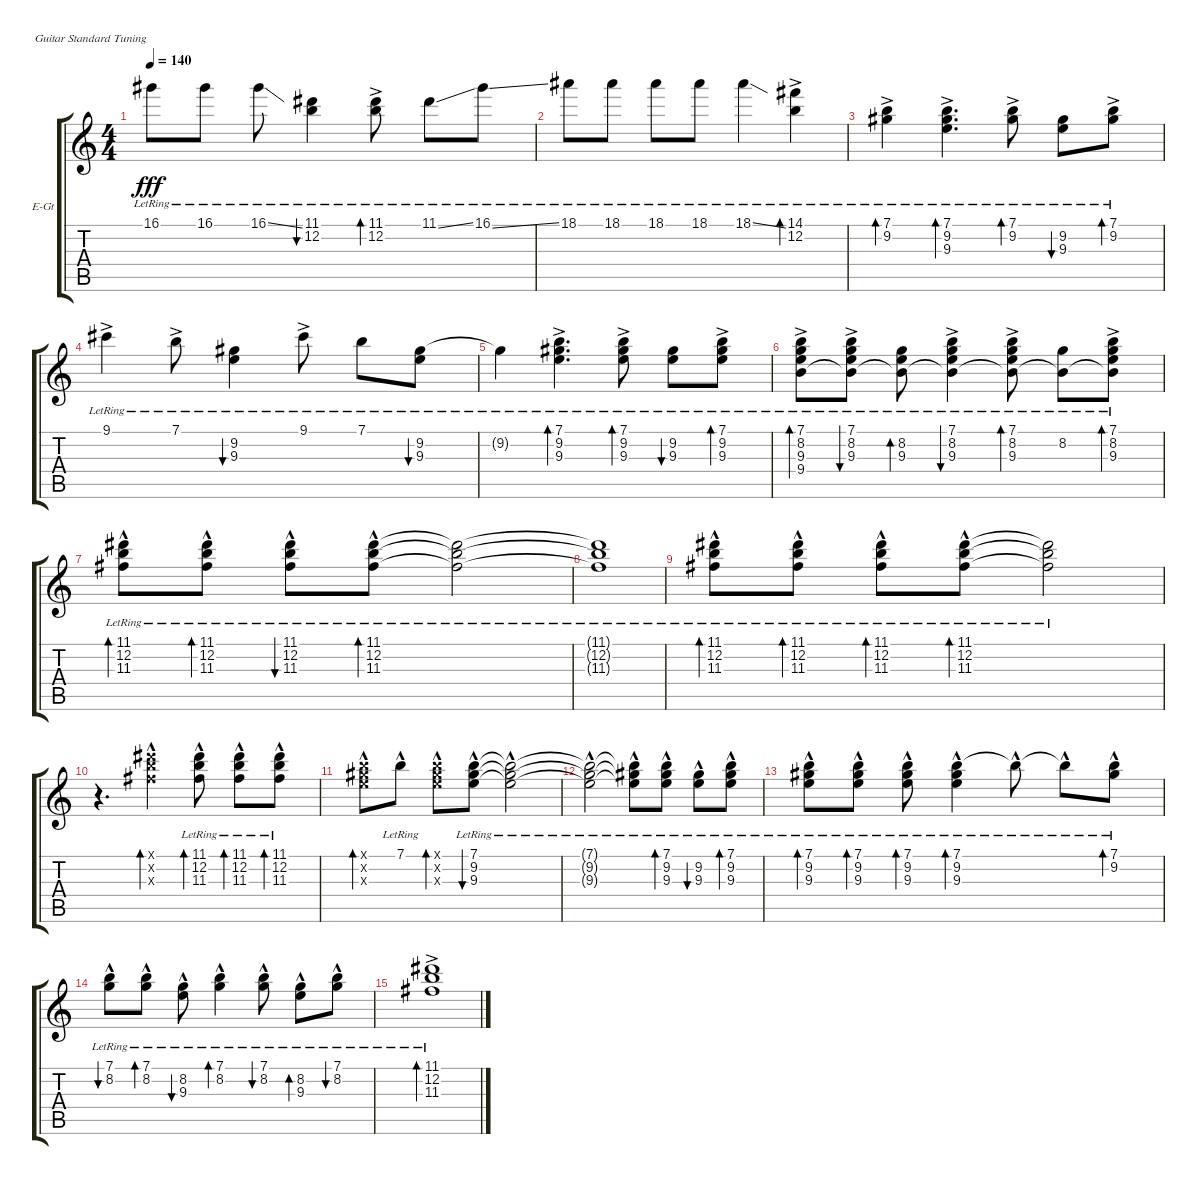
\defaultSystemsLayout 4
\bracketExtendMode groupsimilarinstruments
\firstSystemTrackNameOrientation horizontal
\otherSystemsTrackNameOrientation horizontal
\track ("Turner" "E-Gt") {instrument electricguitarclean}
\staff {score tabs}
\tuning (E4 B3 G3 D3 A2 E2)
\ts (4 4)
\tempo 140
\clef g2
\ks c
16.1{lr}.8{dy fff} 16.1{lr}.8 16.1{ss lr}.8 (11.1{lr} 12.2{lr}).4{bu 36} (11.1{ac lr} 12.2{lr}).8{bd 35} 11.1{ss lr}.8 16.1{ss lr}.8 |
18.1{lr}.8 18.1{lr}.8 18.1{lr}.8 18.1{lr}.8 18.1{ss lr}.4 (14.1{ac lr} 12.2{lr}).4{bd 34} |
(7.1{ac lr} 9.2{lr}).4{bd 33} (7.1{ac lr} 9.3{lr} 9.2{lr}).4{d bd 33} (7.1{ac lr} 9.2{lr}).8{bd 33} (9.2{lr} 9.3{lr}).8{bu 32} (7.1{ac lr} 9.2{lr}).8{bd 31} |
9.1{ac lr}.4 7.1{ac lr}.8 (9.2{lr} 9.3{lr}).4{bu 34} 9.1{ac lr}.8 7.1{lr}.8 (9.2{lr} 9.3{lr}).8{bu 32} |
9.2{lr t}.4 (9.2{lr} 7.1{ac lr} 9.3{lr}).4{d bd 71} (9.2{lr} 7.1{ac lr} 9.3{lr}).8{bd 68} (9.2{lr} 9.3{lr}).8{bu 69} (9.2{lr} 7.1{ac lr} 9.3{lr}).8{bd 67} |
(8.2{ac lr} 7.1{ac lr} 9.3{lr} 9.4).8{bd 39} (8.2{lr} 7.1{ac lr} 9.3{lr} 9.4{t}).8{bu 35} (8.2{lr} 9.3{lr} 9.4{t}).8{bd 38} (8.2{ac lr} 7.1{lr} 9.3{lr} 9.4{t}).4{bu 36} (8.2{lr} 7.1{ac lr} 9.3{lr} 9.4{t}).8{bd 37} (8.2{lr} 9.4{t}).8 (8.2{lr} 7.1{ac lr} 9.3{lr} 9.4{t}).8{bd 37} |
(11.1{hac lr} 11.3{hac lr} 12.2{hac lr}).8{bd 48} (11.1{hac lr} 11.3{hac lr} 12.2{hac lr}).8{bd 48} (11.1{hac lr} 11.3{hac lr} 12.2{hac lr}).8{bu 47} (11.1{hac lr} 12.2{hac lr} 11.3{hac lr}).8{bd 48} (11.1{lr t} 12.2{lr t} 11.3{lr t}).2 |
(11.1{lr t} 12.2{lr t} 11.3{lr t}).1 |
(11.1{hac lr} 12.2{hac lr} 11.3{hac lr}).8{bd 49} (11.1{hac lr} 12.2{hac lr} 11.3{hac lr}).8{bd 49} (11.1{hac lr} 12.2{hac lr} 11.3{hac lr}).8{bd 49} (11.1{hac lr} 12.2{hac lr} 11.3{hac lr}).8{bd 49} (11.1{lr t} 12.2{lr t} 11.3{lr t}).2 |
r.4{d} (11.1{hac x} 12.2{hac x} 11.3{hac x}).4{bd 46} (11.1{hac lr} 11.3{hac lr} 12.2{hac lr}).8{bd 46} (11.1{hac lr} 11.3{hac lr} 12.2{hac lr}).8{bd 46} (11.1{hac lr} 11.3{hac lr} 12.2{hac lr}).8{bd 46} |
(7.1{hac x} 9.2{hac x} 9.3{hac x}).8{bd 45} 7.1{hac lr}.8 (7.1{hac x} 9.2{hac x} 9.3{hac x}).8{bd 44} (7.1{hac lr} 9.2{hac lr} 9.3{hac lr}).8{bu 44} (9.3{hac lr t} 9.2{hac lr t} 7.1{hac lr t}).2 |
(7.1{hac lr t} 9.2{hac lr t} 9.3{hac lr t}).2 (7.1{hac lr t} 9.2{hac lr t} 9.3{hac lr t}).8 (7.1{hac lr} 9.2{hac lr} 9.3{hac lr}).8{bd 44} (9.3{hac lr} 9.2{hac lr}).8{bu 44} (7.1{hac lr} 9.3{hac lr} 9.2{hac lr}).8{bd 44} |
(7.1{hac lr} 9.2{hac lr} 9.3{hac lr}).8{bd 44} (7.1{hac lr} 9.2{hac lr} 9.3{hac lr}).8{bd 44} (7.1{hac lr} 9.2{hac lr} 9.3{hac lr}).8{bd 44} (7.1{hac lr} 9.2{hac lr} 9.3{hac lr}).4{bd 44} 7.1{hac lr t}.8 7.1{hac lr t}.8 (7.1{hac lr} 9.2{hac lr}).8{bd 44} |
(7.1{hac lr} 8.2{hac lr}).8{bu 44} (7.1{hac lr} 8.2{hac lr}).8{bd 44} (8.2{hac lr} 9.3{hac lr}).8{bu 44} (7.1{hac lr} 8.2{hac lr}).4{bd 43} (7.1{hac lr} 8.2{hac lr}).8{bu 42} (8.2{hac lr} 9.3{hac lr}).8{bd 41} (7.1{hac lr} 8.2{hac lr}).8{bu 40} |
(11.1{ac lr} 12.2{ac lr} 11.3{ac lr}).1{bd 70}
